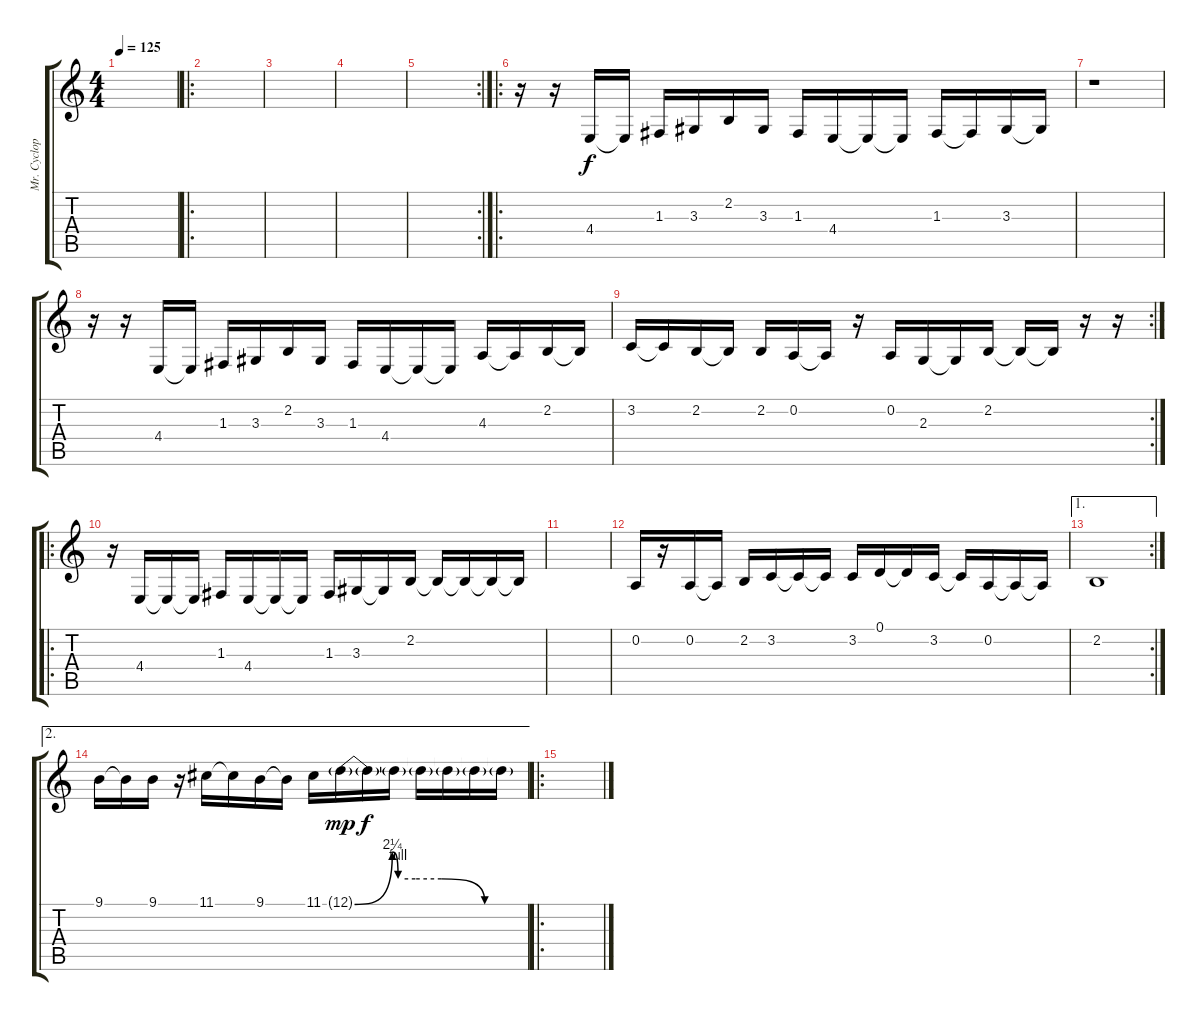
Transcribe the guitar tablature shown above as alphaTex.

\track ("Mr. Cyclop" "Mr. Cyclop") {instrument lead2sawtooth}
\staff {score tabs}
\tuning (D4 A3 F3 C3 G2 C2) {hide}
\ts (4 4)
\tempo 125
\clef g2
\ks c
|
\ro
|
|
|
\rc 2
|
\ro
r.16 r.16 4.4.16 4.4{t}.16 1.3.16 3.3.16 2.2.16 3.3.16 1.3.16 4.4.16 4.4{t}.16 4.4{t}.16 1.3.16 1.3{t}.16 3.3.16 3.3{t}.16 |
r.1 |
r.16 r.16 4.4.16 4.4{t}.16 1.3.16 3.3.16 2.2.16 3.3.16 1.3.16 4.4.16 4.4{t}.16 4.4{t}.16 4.3.16 4.3{t}.16 2.2.16 2.2{t}.16 |
\rc 2
3.2.16 3.2{t}.16 2.2.16 2.2{t}.16 2.2.16 0.2.16 0.2{t}.16 r.16 0.2.16 2.3.16 2.3{t}.16 2.2.16 2.2{t}.16 2.2{t}.16 r.16 r.16 |
\ro
r.16 4.4.16 4.4{t}.16 4.4{t}.16 1.3.16 4.4.16 4.4{t}.16 4.4{t}.16 1.3.16 3.3.16 3.3{t}.16 2.2.16 2.2{t}.16 2.2{t}.16 2.2{t}.16 2.2{t}.16 |
|
0.2.16 r.16 0.2.16 0.2{t}.16 2.2.16 3.2.16 3.2{t}.16 3.2{t}.16 3.2.16 0.1.16 0.1{t}.16 3.2.16 3.2{t}.16 0.2.16 0.2{t}.16 0.2{t}.16 |
\ae 1
\rc 2
2.2.1 |
\ae 2
9.1.16 9.1{t}.16 9.1.16 r.16 11.1.16 11.1{t}.16 9.1.16 9.1{t}.16 11.1.16 12.1{be (custom 0 0 13 9 15 4 21 4 30 4 45 0 60 0) g}.16{dy mp} 12.1{t}.16{dy f} 12.1{t}.16 12.1{t}.16 12.1{t}.16 12.1{t}.16 12.1{t}.16 |
\ro
